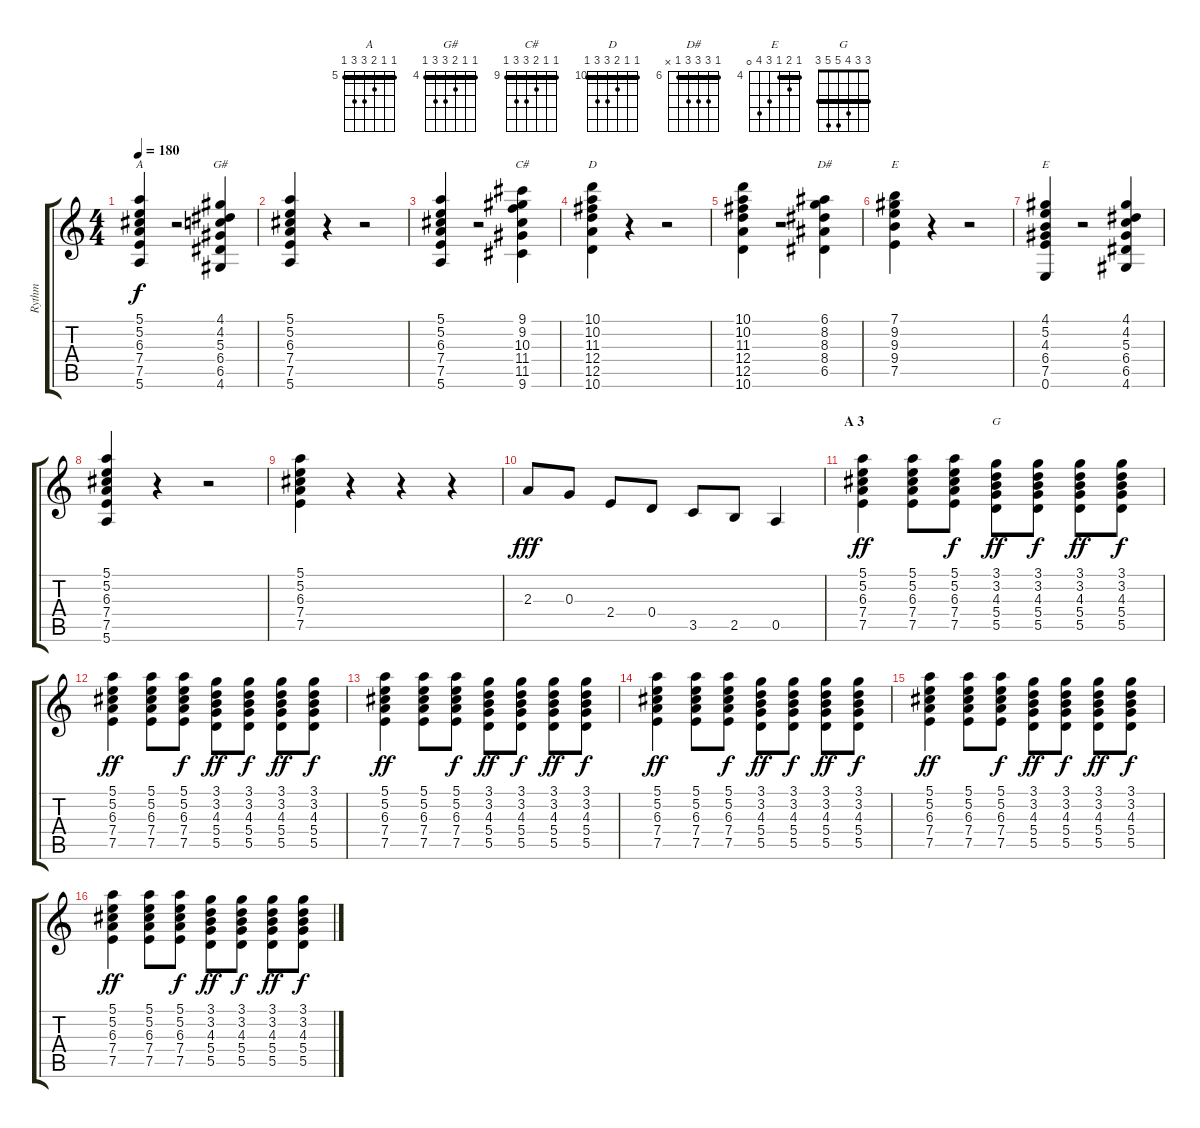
\track ("Rythm" "Rythm") {instrument acousticguitarnylon}
\staff {score tabs}
\tuning (E4 B3 G3 D3 A2 E2) {hide}
\chord ("A" 5 5 6 7 7 5) {firstfret 5 barre 5}
\chord ("G#" 4 4 5 6 6 4) {firstfret 4 barre 4}
\chord ("C#" 9 9 10 11 11 9) {firstfret 9 barre 9}
\chord ("D" 10 10 11 12 12 10) {firstfret 10 barre 10}
\chord ("D#" 6 8 8 8 6 x) {firstfret 6 barre 6}
\chord ("E" 7 9 9 9 7 x) {firstfret 7 barre 7}
\chord ("E" 4 5 4 6 7 0) {firstfret 4 barre 4}
\chord ("G" 3 3 4 5 5 3) {barre 3}
\ts (4 4)
\tempo 180
\clef g2
\ks c
(5.1 5.2 6.3 7.4 7.5 5.6).4{ch "A" dy f} r.2 (4.1 4.2 5.3 6.4 6.5 4.6).4{ch "G#"} |
(5.1 5.2 6.3 7.4 7.5 5.6).4 r.4 r.2 |
(5.1 5.2 6.3 7.4 7.5 5.6).4 r.2 (9.1 9.2 10.3 11.4 11.5 9.6).4{ch "C#"} |
(10.1 10.2 11.3 12.4 12.5 10.6).4{ch "D"} r.4 r.2 |
(10.1 10.2 11.3 12.4 12.5 10.6).4 r.2 (6.1 8.2 8.3 8.4 6.5).4{ch "D#"} |
(7.1 9.2 9.3 9.4 7.5).4{ch "E"} r.4 r.2 |
(4.1 5.2 4.3 6.4 7.5 0.6).4{ch "E"} r.2 (4.1 4.2 5.3 6.4 6.5 4.6).4 |
(5.1 5.2 6.3 7.4 7.5 5.6).4 r.4 r.2 |
(5.1 5.2 6.3 7.4 7.5).4 r.4 r.4 r.4 |
2.3.8{dy fff} 0.3.8 2.4.8 0.4.8 3.5.8 2.5.8 0.5.4 |
\section ("" "A 3")
(5.1 5.2 6.3 7.4 7.5).4{dy ff} (5.1 5.2 6.3 7.4 7.5).8 (5.1 5.2 6.3 7.4 7.5).8{dy f} (3.1 3.2 4.3 5.4 5.5).8{ch "G" dy ff} (3.1 3.2 4.3 5.4 5.5).8{dy f} (3.1 3.2 4.3 5.4 5.5).8{dy ff} (3.1 3.2 4.3 5.4 5.5).8{dy f} |
(5.1 5.2 6.3 7.4 7.5).4{dy ff} (5.1 5.2 6.3 7.4 7.5).8 (5.1 5.2 6.3 7.4 7.5).8{dy f} (3.1 3.2 4.3 5.4 5.5).8{dy ff} (3.1 3.2 4.3 5.4 5.5).8{dy f} (3.1 3.2 4.3 5.4 5.5).8{dy ff} (3.1 3.2 4.3 5.4 5.5).8{dy f} |
(5.1 5.2 6.3 7.4 7.5).4{dy ff} (5.1 5.2 6.3 7.4 7.5).8 (5.1 5.2 6.3 7.4 7.5).8{dy f} (3.1 3.2 4.3 5.4 5.5).8{dy ff} (3.1 3.2 4.3 5.4 5.5).8{dy f} (3.1 3.2 4.3 5.4 5.5).8{dy ff} (3.1 3.2 4.3 5.4 5.5).8{dy f} |
(5.1 5.2 6.3 7.4 7.5).4{dy ff} (5.1 5.2 6.3 7.4 7.5).8 (5.1 5.2 6.3 7.4 7.5).8{dy f} (3.1 3.2 4.3 5.4 5.5).8{dy ff} (3.1 3.2 4.3 5.4 5.5).8{dy f} (3.1 3.2 4.3 5.4 5.5).8{dy ff} (3.1 3.2 4.3 5.4 5.5).8{dy f} |
(5.1 5.2 6.3 7.4 7.5).4{dy ff} (5.1 5.2 6.3 7.4 7.5).8 (5.1 5.2 6.3 7.4 7.5).8{dy f} (3.1 3.2 4.3 5.4 5.5).8{dy ff} (3.1 3.2 4.3 5.4 5.5).8{dy f} (3.1 3.2 4.3 5.4 5.5).8{dy ff} (3.1 3.2 4.3 5.4 5.5).8{dy f} |
(5.1 5.2 6.3 7.4 7.5).4{dy ff} (5.1 5.2 6.3 7.4 7.5).8 (5.1 5.2 6.3 7.4 7.5).8{dy f} (3.1 3.2 4.3 5.4 5.5).8{dy ff} (3.1 3.2 4.3 5.4 5.5).8{dy f} (3.1 3.2 4.3 5.4 5.5).8{dy ff} (3.1 3.2 4.3 5.4 5.5).8{dy f}
